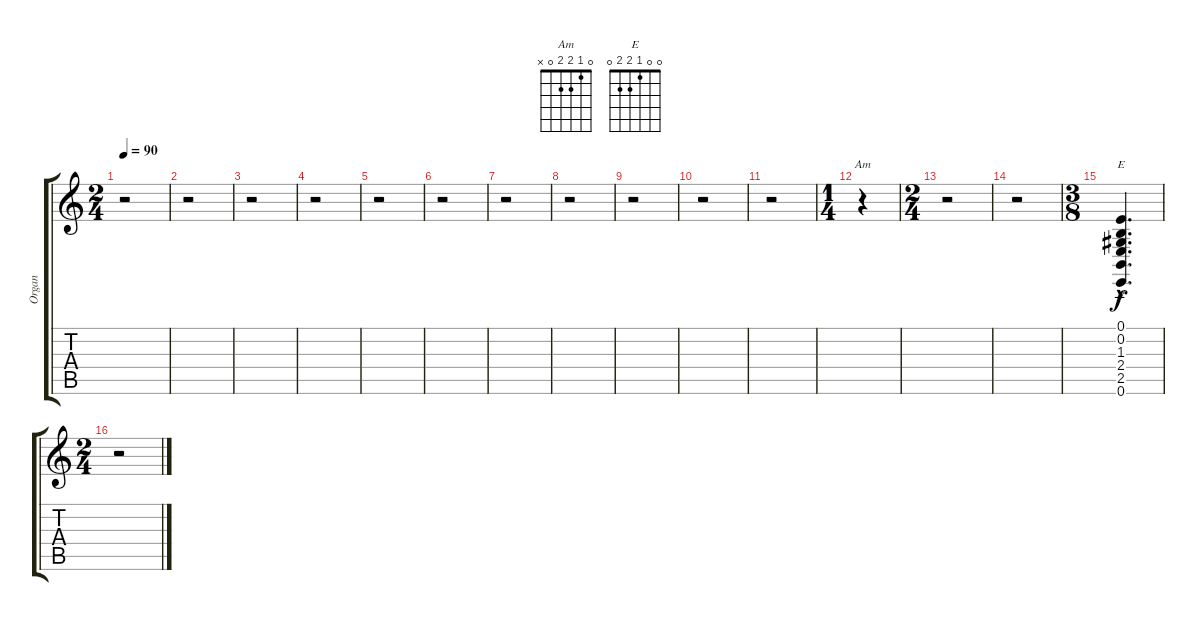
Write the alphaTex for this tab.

\track ("Organ" "Organ") {instrument reedorgan}
\staff {score tabs}
\tuning (E4 B3 G3 D3 A2 E2) {hide}
\chord ("Am" 0 1 2 2 0 x)
\chord ("E" 0 0 1 2 2 0)
\ts (2 4)
\tempo 90
\clef g2
\ks c
r.2{dy f} |
r.2 |
r.2 |
r.2 |
r.2 |
r.2 |
r.2 |
r.2 |
r.2 |
r.2 |
r.2 |
\ts (1 4)
r.4{ch "Am"} |
\ts (2 4)
r.2 |
r.2 |
\ts (3 8)
(0.1{hac} 0.2{hac} 1.3{hac} 2.4{hac} 2.5{hac} 0.6{hac}).4{d ch "E"} |
\ts (2 4)
r.2
